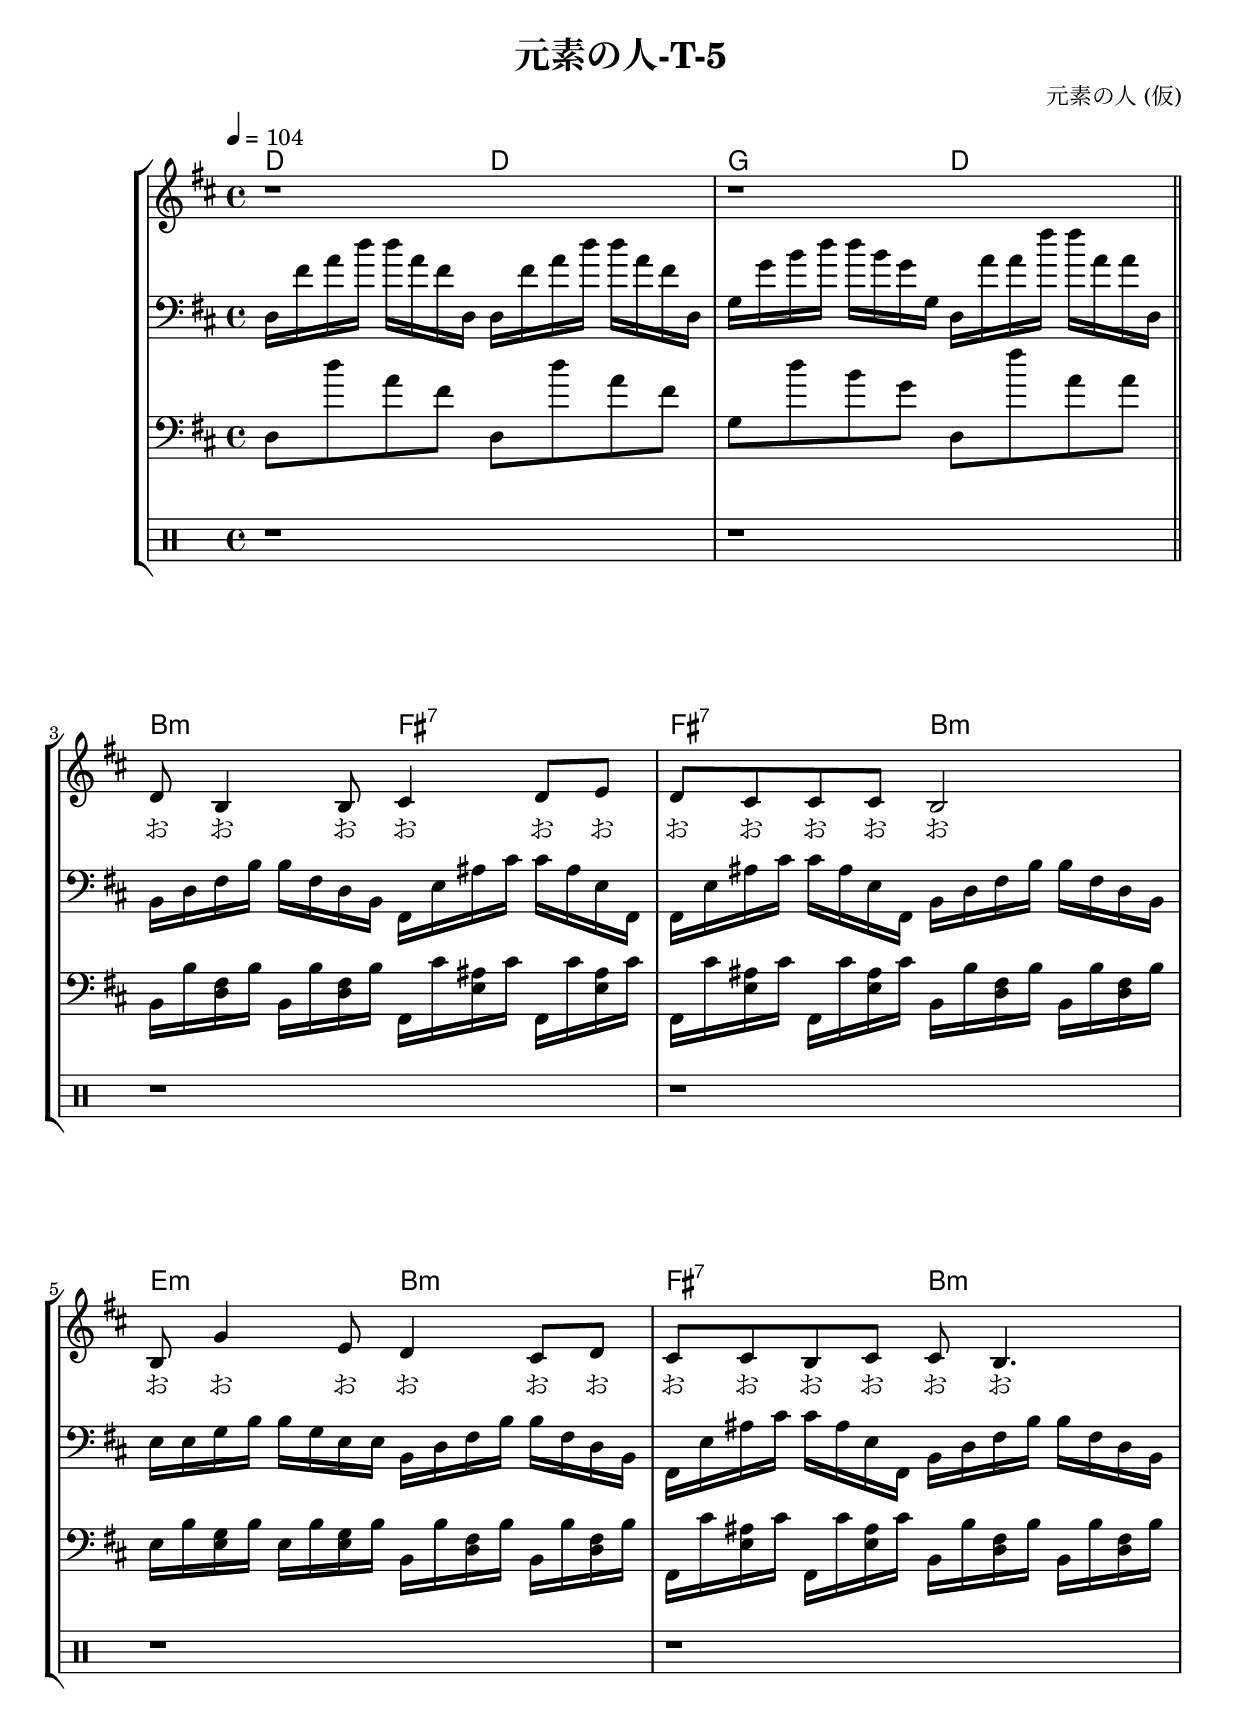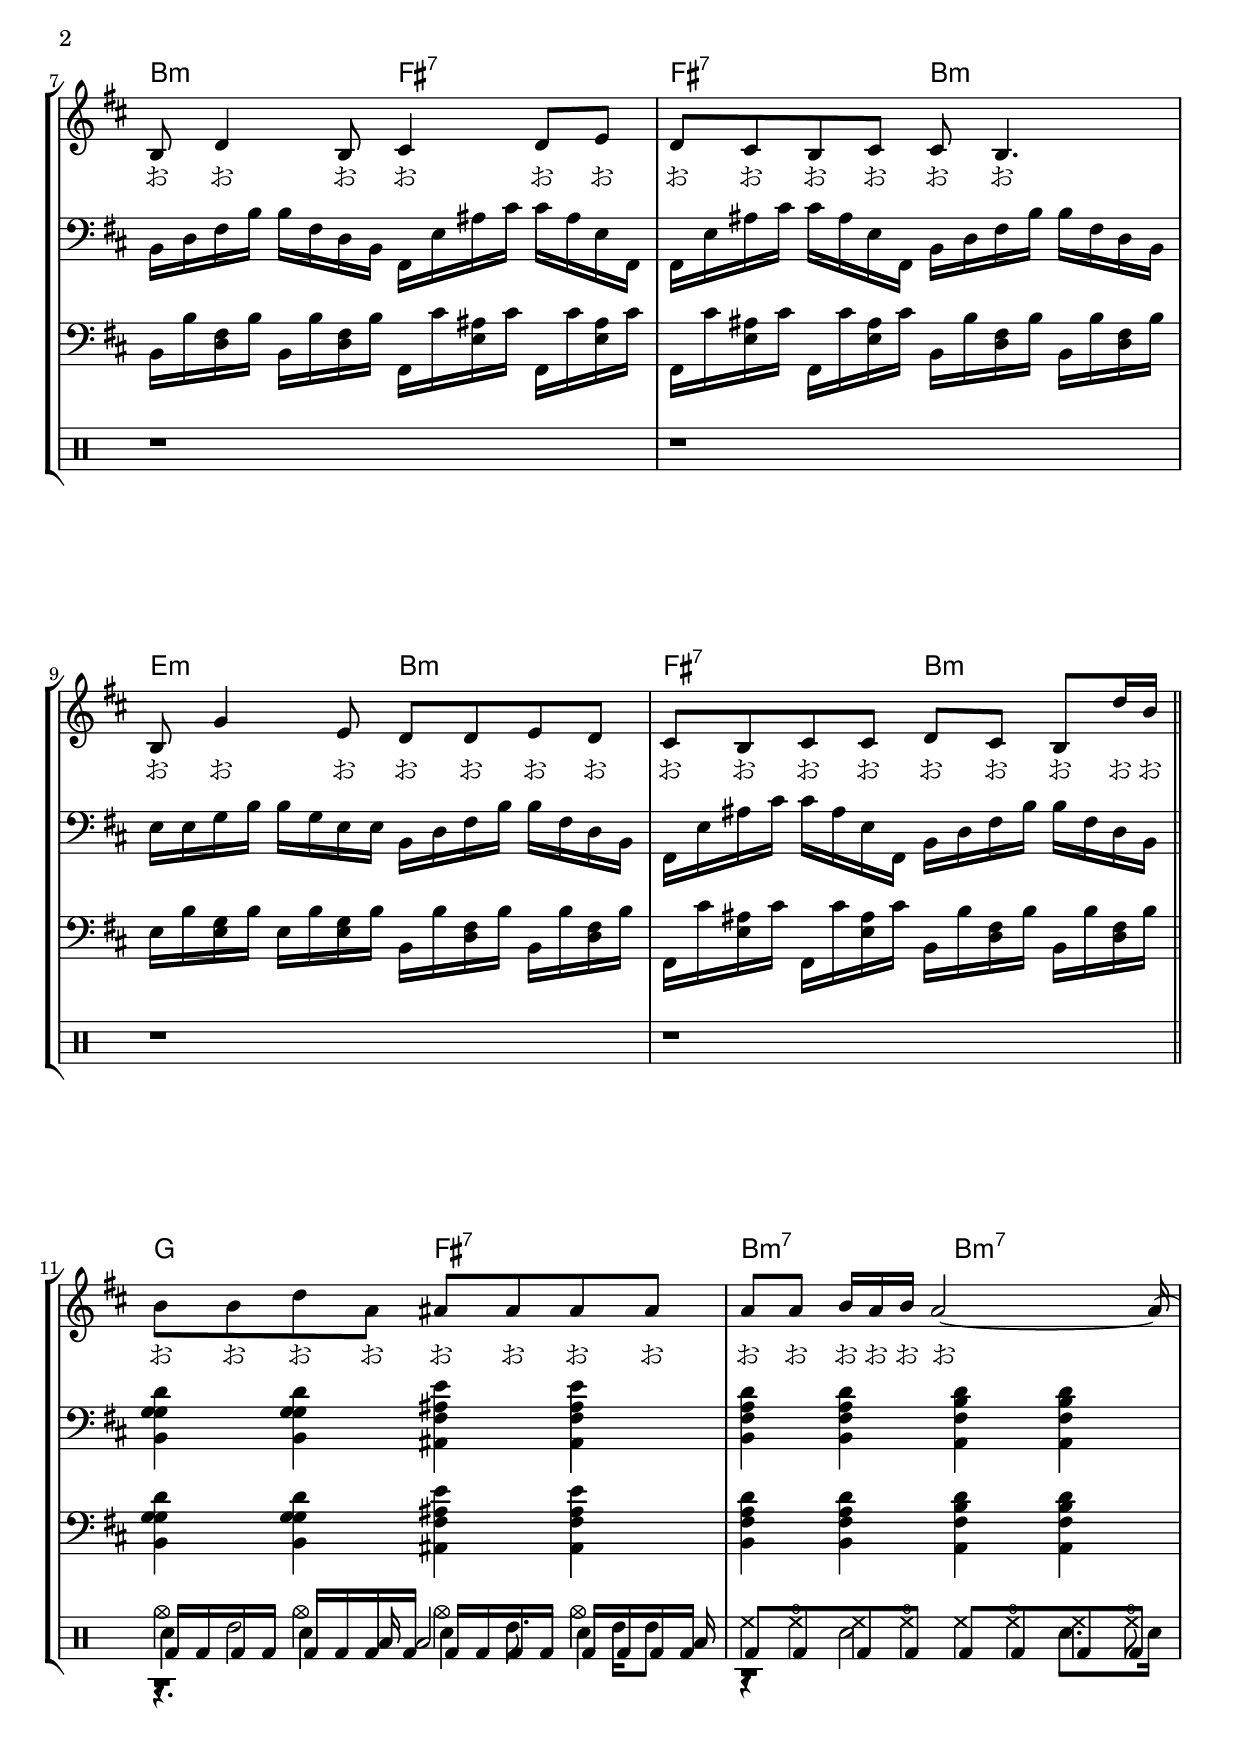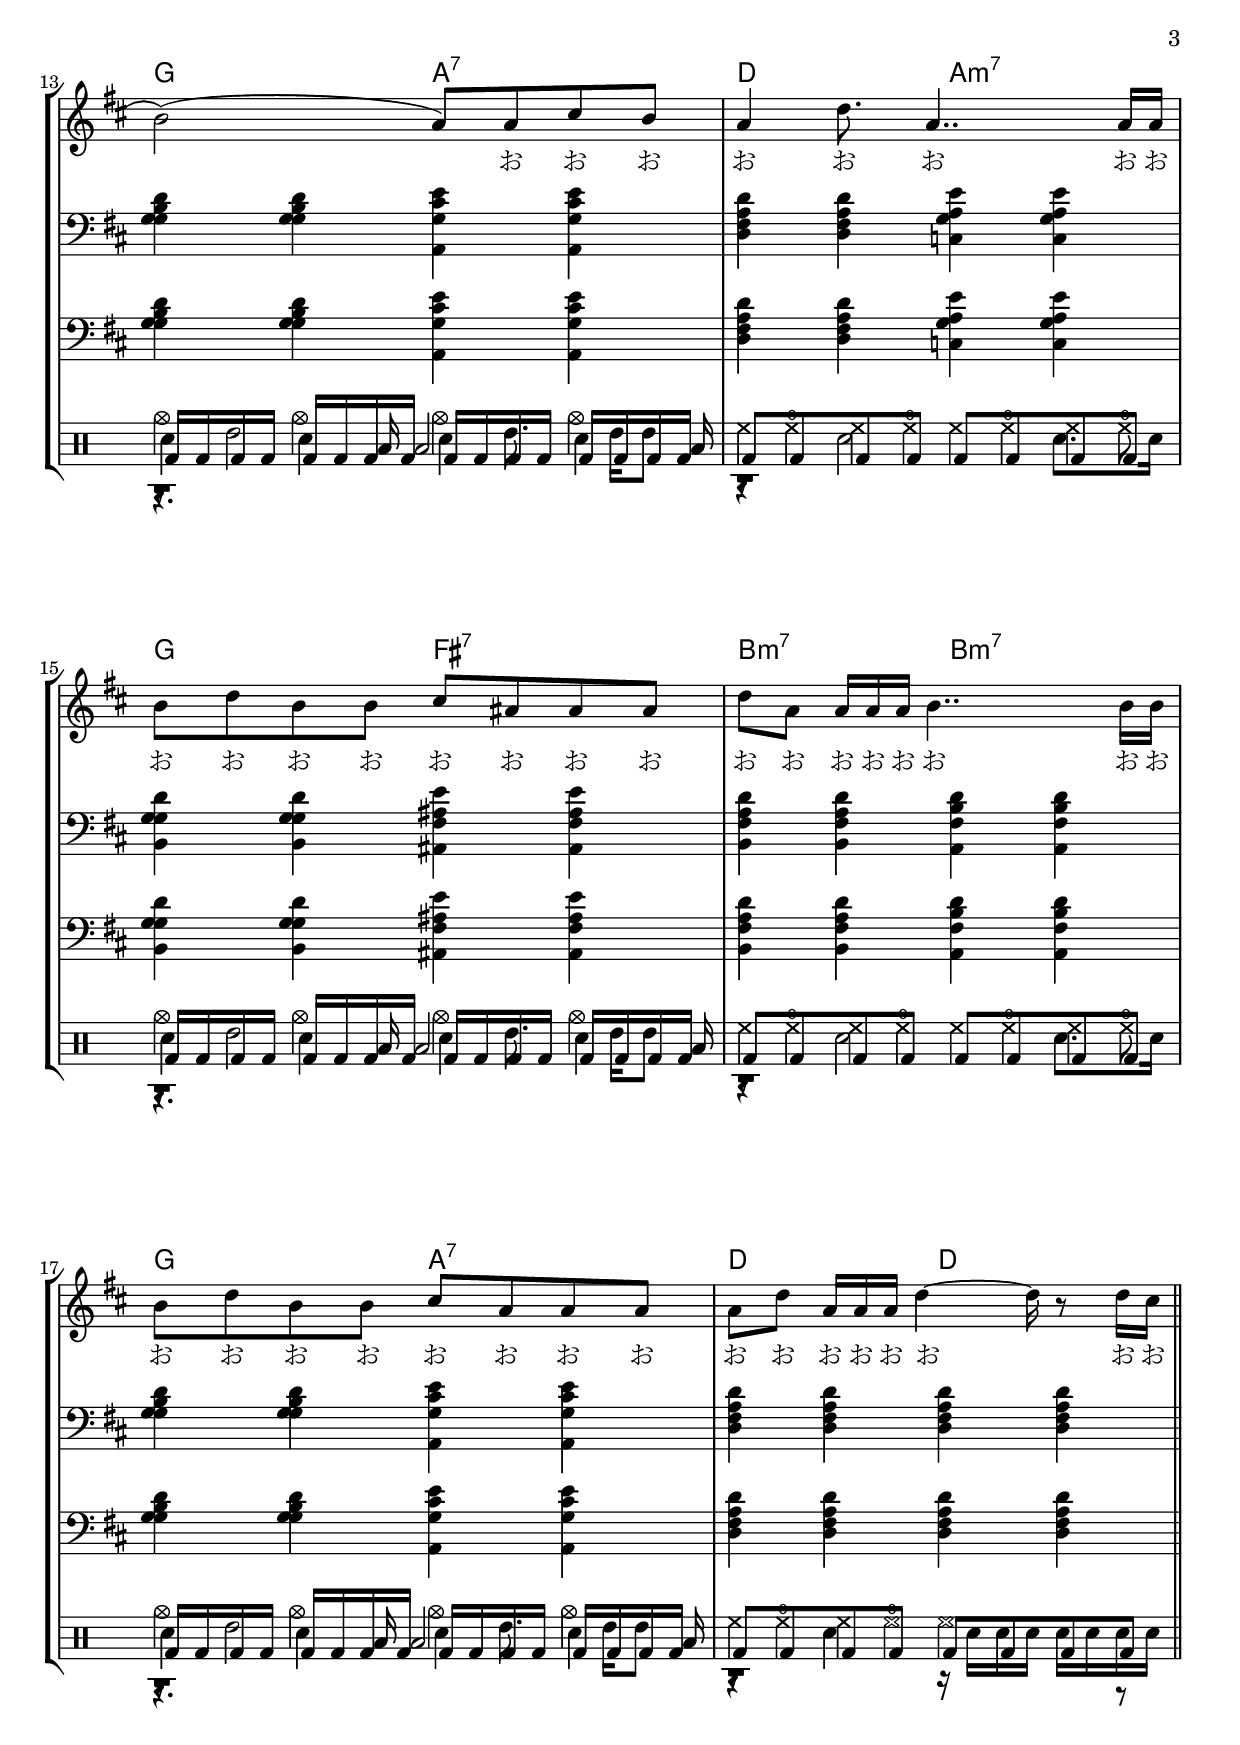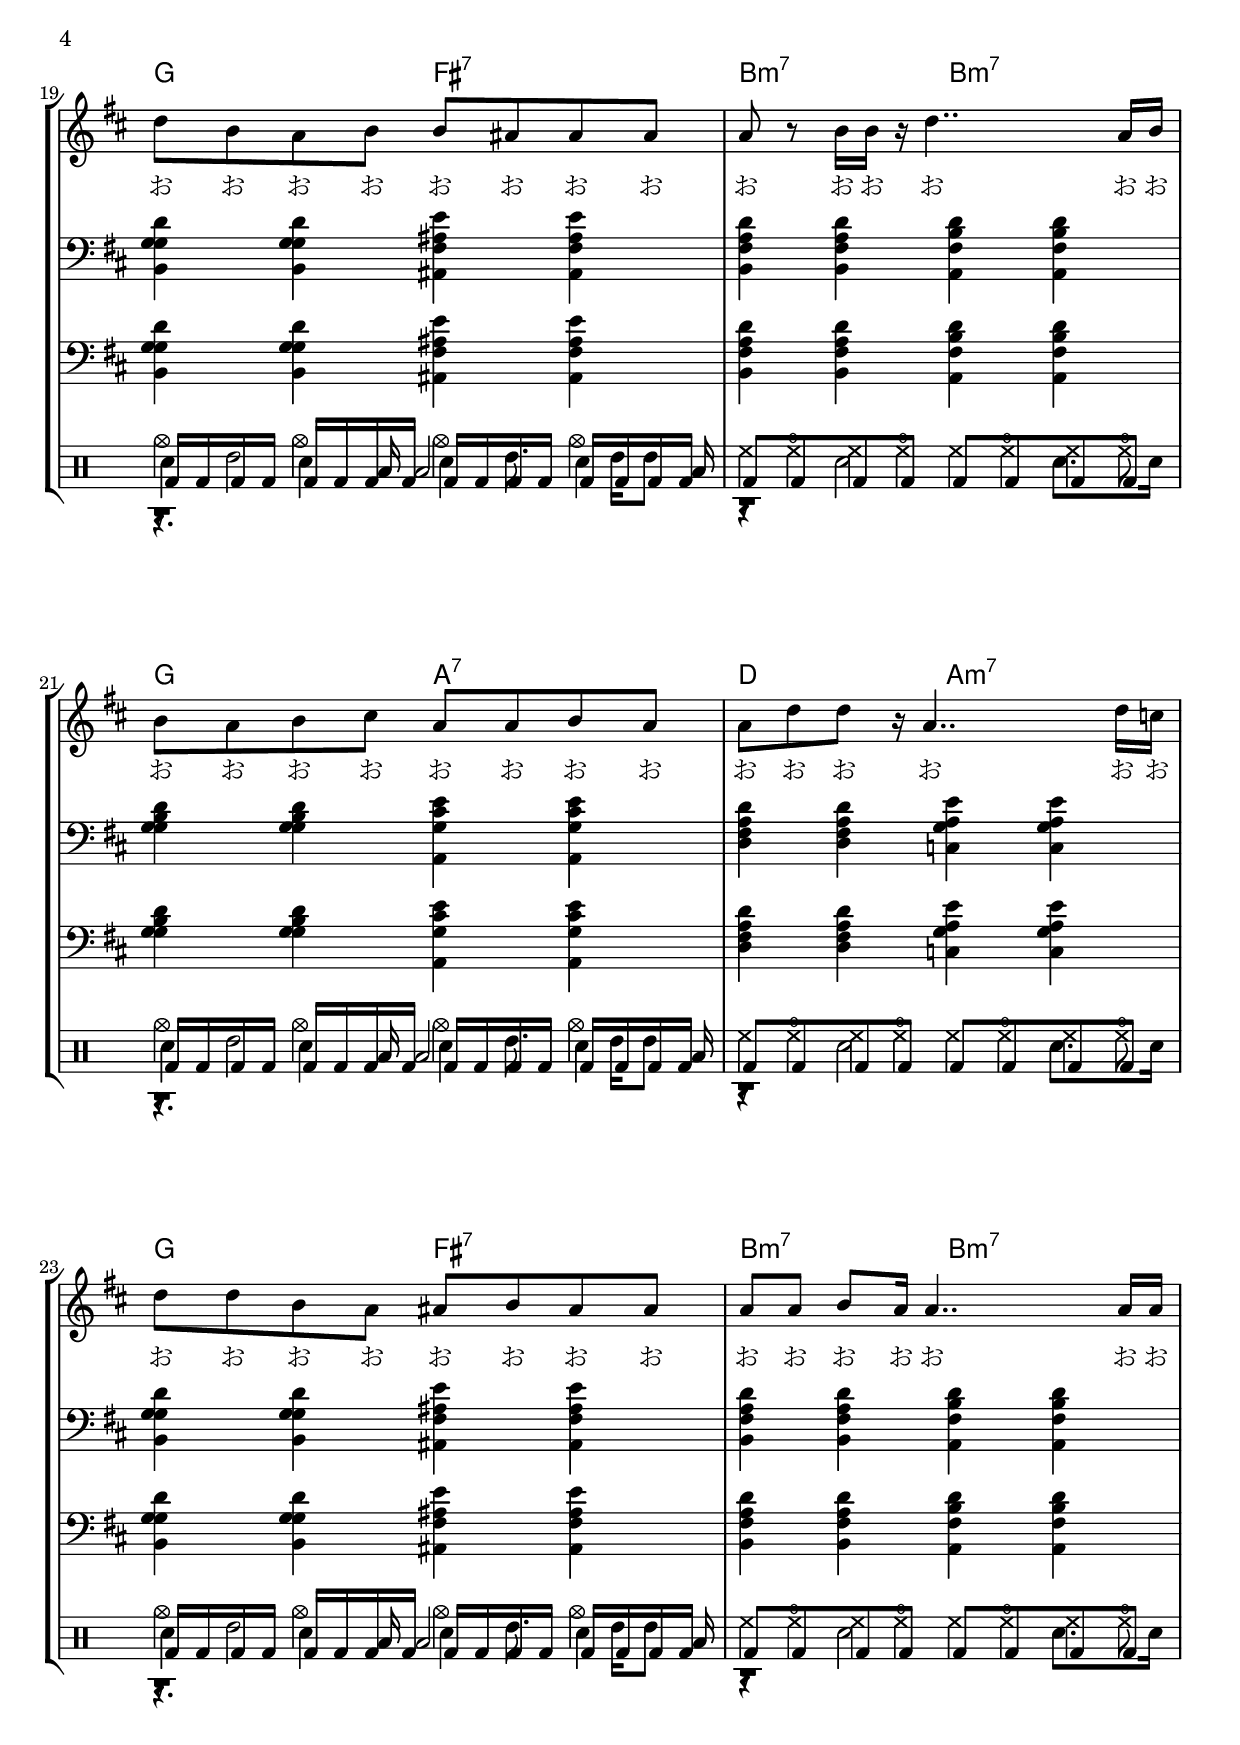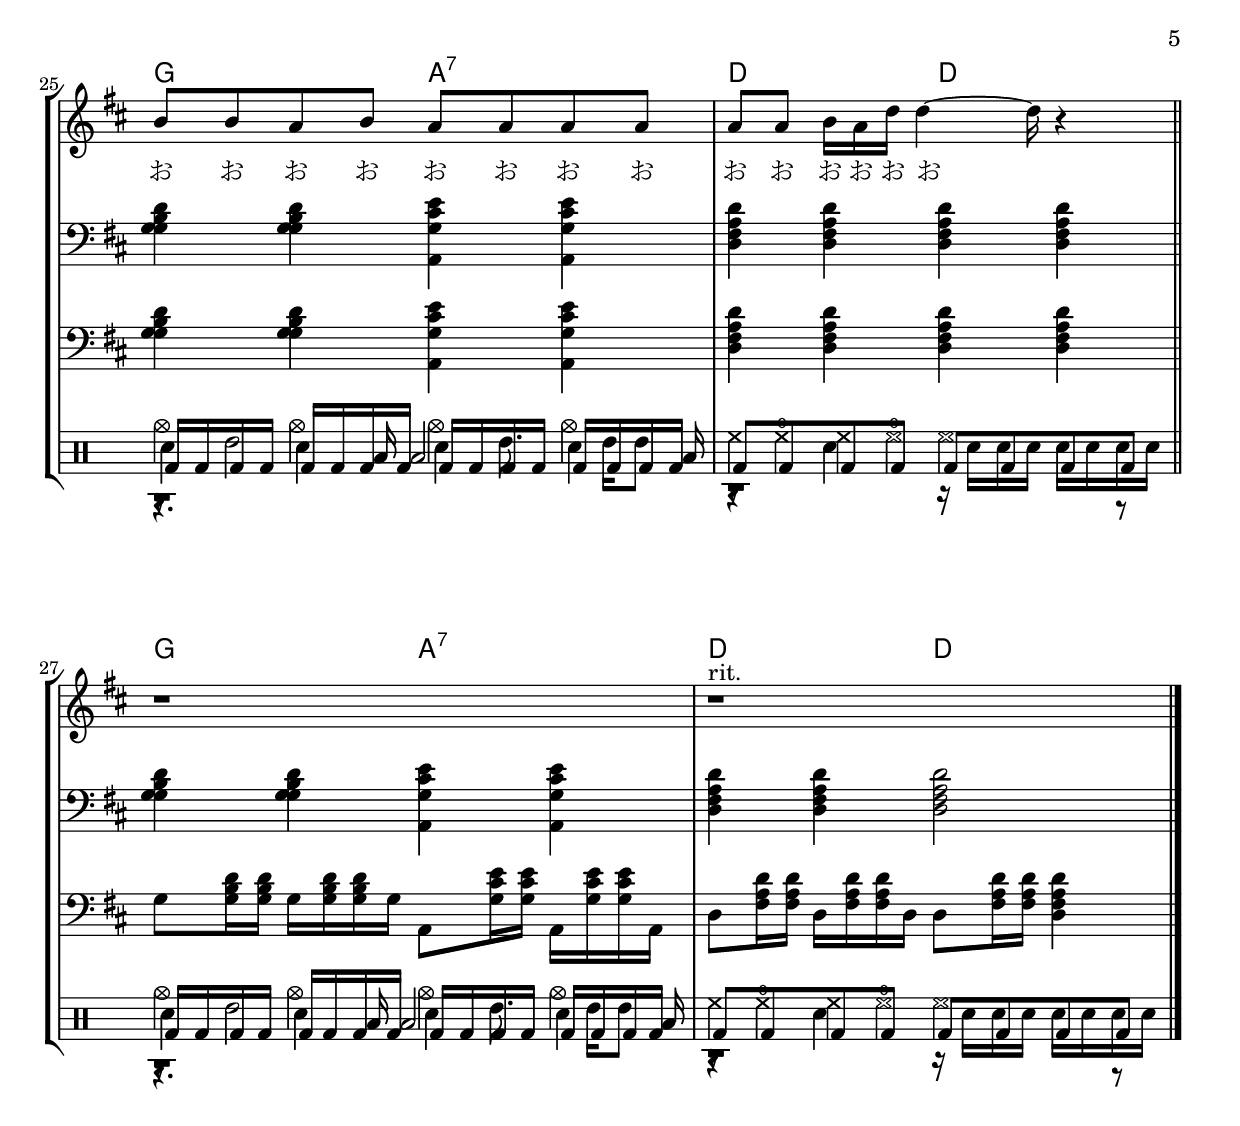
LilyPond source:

\version "2.12.1"

\header {
	title = \markup {元素の人-T-5}
	composer = \markup \center-column {"元素の人 (仮)"}
}

harmony = \chordmode {
	d2 d g d 

	b:m fis:7 fis:7 b:m e:m b:m fis:7 b:m b:m fis:7 fis:7 b:m e:m b:m fis:7 b:m 

	g fis:7 b:min7 b:min7 g a:7 d a:min7 g fis:7 b:min7 b:min7 g a:7 d d 

	g fis:7 b:min7 b:min7 g a:7 d a:min7 g fis:7 b:min7 b:min7 g a:7 d d 

	g a:7 d d 
}

melody = {
	\key d \major
	\tempo 4 = 104
	r1 | r1   
	\set Staff.midiInstrument = #"Electric Bass (pick)"
	 d'8  b4  b8  cis'4  d'8  e'8 
	d'8  cis'8  cis'8  cis'8  b2 
	b8  g'4  e'8  d'4  cis'8  d'8 
	cis'8  cis'8  b8  cis'8  cis'8  b4. 
	b8  d'4  b8  cis'4  d'8  e'8 
	d'8  cis'8  b8  cis'8  cis'8  b4. 
	b8  g'4  e'8  d'8  d'8  e'8  d'8 
	cis'8  b8  cis'8  cis'8  d'8  cis'8  b8  	\set Staff.midiInstrument = #"Electric Bass (pick)"
	d''16  b'16 
	b'8  b'8  d''8  a'8  ais'8  ais'8  ais'8  ais'8 
	a'8  a'8  b'16  a'16  b'16  a'2~a'16 
	(b'2)  (a'8)  a'8  cis''8  b'8 
	a'4  d''8.  a'4..  a'16  a'16 
	b'8  d''8  b'8  b'8  cis''8  ais'8  ais'8  ais'8 
	d''8  a'8  a'16  a'16  a'16  b'4..  b'16  b'16 
	b'8  d''8  b'8  b'8  cis''8  a'8  a'8  a'8 
	a'8  d''8  a'16  a'16  a'16  d''4~d''16  	r8 	\set Staff.midiInstrument = #"Electric Bass (pick)"
	d''16  cis''16 
	d''8  b'8  a'8  b'8  b'8  ais'8  ais'8  ais'8 
	a'8  r8  b'16  b'16  r16  d''4..  a'16  b'16 
	b'8  a'8  b'8  cis''8  a'8  a'8  b'8  a'8 
	a'8  d''8  d''8  r16  a'4..  d''16  c''16 
	d''8  d''8  b'8  a'8  ais'8  b'8  ais'8  ais'8 
	a'8  a'8  b'8  a'16  a'4..  a'16  a'16 
	b'8  b'8  a'8  b'8  a'8  a'8  a'8  a'8 
	a'8  a'8  b'16  a'16  d''16  d''4~d''16  	r4 	r1 | r1^"rit." \bar "|."
}

words = \lyricmode {
	
	お  お  お  お  お  お  お  お  お  お  お  お  お  お  お  お  お  お  お  お  お  お  お  お  お  お  お  お  お  お  お  お  お  お  お  お  お  お  お  お  お  お  お  お  お  お  お  お  お  
	お  お  お  お  お  お  お  お  お  お  お  お  お  お  お  お  お  お  お  お  お  お  お  お  お  お  お  お  お  お  お  お  お  お  お  お  お  お  お  お  お  お  お  お  お  お  お  お  お  お  お  お  お  お  
	お  お  お  お  お  お  お  お  お  お  お  お  お  お  お  お  お  お  お  お  お  お  お  お  お  お  お  お  お  お  お  お  お  お  お  お  お  お  お  お  お  お  お  お  お  お  お  お  お  お  お  お  お  お  お  お  お  お  お  
	
}

tempochange = {
	\tempo 4 = 104
	r1 | r1 \bar "||"
	\tempo 4 = 104
	r1 | r1 | r1 | r1 | r1 | r1 | r1 | r1 \bar "||"
	\tempo 4 = 104
	r1 | r1 | r1 | r1 | r1 | r1 | r1 | r1 \bar "||"
	\tempo 4 = 104
	r1 | r1 | r1 | r1 | r1 | r1 | r1 | r1 \bar "||"
	\tempo 4 = 104
	r1 | \tempo 4 = 78 r2 \tempo 4 = 69 r2 \bar "|."
}

mainacc = {
	\clef bass
	\set Staff.midiInstrument = #"Lead 1 (square)"
	\key d \major
	\tempo 4 = 104
	d16 fis' a' d'' d'' a' fis' d
	d16 fis' a' d'' d'' a' fis' d
	g16 g' b' d'' d'' b' g' g
	d16 a' a' fis'' fis'' a' a' d
	\bar "||"

	\set Staff.midiInstrument = #"Lead 1 (square)"
	b,16 d fis b b fis d b,
	fis,16 e ais cis' cis' ais e fis,
	fis,16 e ais cis' cis' ais e fis,
	b,16 d fis b b fis d b,
	e16 e g b b g e e
	b,16 d fis b b fis d b,
	fis,16 e ais cis' cis' ais e fis,
	b,16 d fis b b fis d b,
	b,16 d fis b b fis d b,
	fis,16 e ais cis' cis' ais e fis,
	fis,16 e ais cis' cis' ais e fis,
	b,16 d fis b b fis d b,
	e16 e g b b g e e
	b,16 d fis b b fis d b,
	fis,16 e ais cis' cis' ais e fis,
	b,16 d fis b b fis d b,
	\bar "||"

	\set Staff.midiInstrument = #"Electric Guitar (clean)"
	<b, g g d'>4 <b, g g d'>4
	<ais, fis ais e'>4 <ais, fis ais e'>4
	<b, fis a d'>4 <b, fis a d'>4
	<a, fis b d'>4 <a, fis b d'>4
	<g g b d'>4 <g g b d'>4
	<a, g cis' e'>4 <a, g cis' e'>4
	<d fis a d'>4 <d fis a d'>4
	<c g a e'>4 <c g a e'>4
	<b, g g d'>4 <b, g g d'>4
	<ais, fis ais e'>4 <ais, fis ais e'>4
	<b, fis a d'>4 <b, fis a d'>4
	<a, fis b d'>4 <a, fis b d'>4
	<g g b d'>4 <g g b d'>4
	<a, g cis' e'>4 <a, g cis' e'>4
	<d fis a d'>4 <d fis a d'>4
	<d fis a d'>4 <d fis a d'>4
	\bar "||"

	\set Staff.midiInstrument = #"Electric Guitar (clean)"
	<b, g g d'>4 <b, g g d'>4
	<ais, fis ais e'>4 <ais, fis ais e'>4
	<b, fis a d'>4 <b, fis a d'>4
	<a, fis b d'>4 <a, fis b d'>4
	<g g b d'>4 <g g b d'>4
	<a, g cis' e'>4 <a, g cis' e'>4
	<d fis a d'>4 <d fis a d'>4
	<c g a e'>4 <c g a e'>4
	<b, g g d'>4 <b, g g d'>4
	<ais, fis ais e'>4 <ais, fis ais e'>4
	<b, fis a d'>4 <b, fis a d'>4
	<a, fis b d'>4 <a, fis b d'>4
	<g g b d'>4 <g g b d'>4
	<a, g cis' e'>4 <a, g cis' e'>4
	<d fis a d'>4 <d fis a d'>4
	<d fis a d'>4 <d fis a d'>4
	\bar "||"

	\set Staff.midiInstrument = #"Electric Guitar (clean)"
	<g g b d'>4 <g g b d'>4
	<a, g cis' e'>4 <a, g cis' e'>4
	<d fis a d'>4 <d fis a d'>4
	<d fis a d'>2
	\bar "|."
}

subacc = {
	\clef bass
	\set Staff.midiInstrument = #"orchestral strings"
	\key d \major
	\tempo 4 = 104
	d8 d'' a' fis'
	d8 d'' a' fis'
	g8 d'' b' g'
	d8 fis'' a' a'
	\bar "||"

	\set Staff.midiInstrument = #"FX 4 (atmosphere)"
	b,16 b <d fis> b b, b <d fis> b
	fis,16 cis' <e ais> cis' fis, cis' <e ais> cis'
	fis,16 cis' <e ais> cis' fis, cis' <e ais> cis'
	b,16 b <d fis> b b, b <d fis> b
	e16 b <e g> b e b <e g> b
	b,16 b <d fis> b b, b <d fis> b
	fis,16 cis' <e ais> cis' fis, cis' <e ais> cis'
	b,16 b <d fis> b b, b <d fis> b
	b,16 b <d fis> b b, b <d fis> b
	fis,16 cis' <e ais> cis' fis, cis' <e ais> cis'
	fis,16 cis' <e ais> cis' fis, cis' <e ais> cis'
	b,16 b <d fis> b b, b <d fis> b
	e16 b <e g> b e b <e g> b
	b,16 b <d fis> b b, b <d fis> b
	fis,16 cis' <e ais> cis' fis, cis' <e ais> cis'
	b,16 b <d fis> b b, b <d fis> b
	\bar "||"

	\set Staff.midiInstrument = #"Rock Organ"
	<b, g g d'>4 <b, g g d'>4
	<ais, fis ais e'>4 <ais, fis ais e'>4
	<b, fis a d'>4 <b, fis a d'>4
	<a, fis b d'>4 <a, fis b d'>4
	<g g b d'>4 <g g b d'>4
	<a, g cis' e'>4 <a, g cis' e'>4
	<d fis a d'>4 <d fis a d'>4
	<c g a e'>4 <c g a e'>4
	<b, g g d'>4 <b, g g d'>4
	<ais, fis ais e'>4 <ais, fis ais e'>4
	<b, fis a d'>4 <b, fis a d'>4
	<a, fis b d'>4 <a, fis b d'>4
	<g g b d'>4 <g g b d'>4
	<a, g cis' e'>4 <a, g cis' e'>4
	<d fis a d'>4 <d fis a d'>4
	<d fis a d'>4 <d fis a d'>4
	\bar "||"

	\set Staff.midiInstrument = #"Tinkle Bell"
	<b, g g d'>4 <b, g g d'>4
	<ais, fis ais e'>4 <ais, fis ais e'>4
	<b, fis a d'>4 <b, fis a d'>4
	<a, fis b d'>4 <a, fis b d'>4
	<g g b d'>4 <g g b d'>4
	<a, g cis' e'>4 <a, g cis' e'>4
	<d fis a d'>4 <d fis a d'>4
	<c g a e'>4 <c g a e'>4
	<b, g g d'>4 <b, g g d'>4
	<ais, fis ais e'>4 <ais, fis ais e'>4
	<b, fis a d'>4 <b, fis a d'>4
	<a, fis b d'>4 <a, fis b d'>4
	<g g b d'>4 <g g b d'>4
	<a, g cis' e'>4 <a, g cis' e'>4
	<d fis a d'>4 <d fis a d'>4
	<d fis a d'>4 <d fis a d'>4
	\bar "||"

	\set Staff.midiInstrument = #"Rock Organ"
	g8 <g b d'>16 <g b d'>16   g16 <g b d'>16 <g b d'>16 g16
	a,8 <g cis' e'>16 <g cis' e'>16   a,16 <g cis' e'>16 <g cis' e'>16 a,16
	d8 <fis a d'>16 <fis a d'>16   d16 <fis a d'>16 <fis a d'>16 d16
	d8 <fis a d'>16 <fis a d'>16 <d fis a d'>4
	\bar "|."
}

percA = {
	\drummode {
	r1 |r1 \bar "||"
	r1 |r1 |r1 |r1 |r1 |r1 |r1 |r1 \bar "||"
	r1  |hh4 hh4 hh4 hh4  |r1  |hh4 hh4 hh4 hh4  |r1  |hh4 hh4 hh4 hh4  |r1  |hh4 hh4 hh2  \bar "||"
	r1  |hh4 hh4 hh4 hh4  |r1  |hh4 hh4 hh4 hh4  |r1  |hh4 hh4 hh4 hh4  |r1  |hh4 hh4 hh2  \bar "||"
	r1  |hh4 hh4 hh2  \bar "|."
	}
}

percB = {
	\drummode {
	r1 |r1 \bar "||"
	r1 |r1 |r1 |r1 |r1 |r1 |r1 |r1 \bar "||"
	sn4 sn4 sn4 sn4  |r4 sn2 sn8. sn16  |sn4 sn4 sn4 sn4  |r4 sn2 sn8. sn16  |sn4 sn4 sn4 sn4  |r4 sn2 sn8. sn16  |sn4 sn4 sn4 sn4  |r4 sn4 r16 sn16 sn16 sn16 sn16 sn16 sn16 sn16  \bar "||"
	sn4 sn4 sn4 sn4  |r4 sn2 sn8. sn16  |sn4 sn4 sn4 sn4  |r4 sn2 sn8. sn16  |sn4 sn4 sn4 sn4  |r4 sn2 sn8. sn16  |sn4 sn4 sn4 sn4  |r4 sn4 r16 sn16 sn16 sn16 sn16 sn16 sn16 sn16  \bar "||"
	sn4 sn4 sn4 sn4  |r4 sn4 r16 sn16 sn16 sn16 sn16 sn16 sn16 sn16  \bar "|."
	}
}

percC = {
	\drummode {
	r1 |r1 \bar "||"
	r1 |r1 |r1 |r1 |r1 |r1 |r1 |r1 \bar "||"
	bd16 bd16 bd16 bd16 bd16 bd16 bd16 bd16 bd16 bd16 bd16 bd16 bd16 bd16 bd16 bd16  |bd8 bd8 bd8 bd8 bd8 bd8 bd8 bd8  |bd16 bd16 bd16 bd16 bd16 bd16 bd16 bd16 bd16 bd16 bd16 bd16 bd16 bd16 bd16 bd16  |bd8 bd8 bd8 bd8 bd8 bd8 bd8 bd8  |bd16 bd16 bd16 bd16 bd16 bd16 bd16 bd16 bd16 bd16 bd16 bd16 bd16 bd16 bd16 bd16  |bd8 bd8 bd8 bd8 bd8 bd8 bd8 bd8  |bd16 bd16 bd16 bd16 bd16 bd16 bd16 bd16 bd16 bd16 bd16 bd16 bd16 bd16 bd16 bd16  |bd8 bd8 bd8 bd8 bd8 bd8 bd8 bd8  \bar "||"
	bd16 bd16 bd16 bd16 bd16 bd16 bd16 bd16 bd16 bd16 bd16 bd16 bd16 bd16 bd16 bd16  |bd8 bd8 bd8 bd8 bd8 bd8 bd8 bd8  |bd16 bd16 bd16 bd16 bd16 bd16 bd16 bd16 bd16 bd16 bd16 bd16 bd16 bd16 bd16 bd16  |bd8 bd8 bd8 bd8 bd8 bd8 bd8 bd8  |bd16 bd16 bd16 bd16 bd16 bd16 bd16 bd16 bd16 bd16 bd16 bd16 bd16 bd16 bd16 bd16  |bd8 bd8 bd8 bd8 bd8 bd8 bd8 bd8  |bd16 bd16 bd16 bd16 bd16 bd16 bd16 bd16 bd16 bd16 bd16 bd16 bd16 bd16 bd16 bd16  |bd8 bd8 bd8 bd8 bd8 bd8 bd8 bd8  \bar "||"
	bd16 bd16 bd16 bd16 bd16 bd16 bd16 bd16 bd16 bd16 bd16 bd16 bd16 bd16 bd16 bd16  |bd8 bd8 bd8 bd8 bd8 bd8 bd8 bd8  \bar "|."
	}
}

percD = {
	\drummode {
	r1 |r1 \bar "||"
	r1 |r1 |r1 |r1 |r1 |r1 |r1 |r1 \bar "||"
	r1  |r8 hho4 hho4 hho4 hho8  |r1  |r8 hho4 hho4 hho4 hho8  |r1  |r8 hho4 hho4 hho4 hho8  |r1  |r8 hho4 hho2 r8  \bar "||"
	r1  |r8 hho4 hho4 hho4 hho8  |r1  |r8 hho4 hho4 hho4 hho8  |r1  |r8 hho4 hho4 hho4 hho8  |r1  |r8 hho4 hho2 r8  \bar "||"
	r1  |r8 hho4 hho2 r8  \bar "|."
	}
}

percE = {
	\drummode {
	r1 |r1 \bar "||"
	r1 |r1 |r1 |r1 |r1 |r1 |r1 |r1 \bar "||"
	cymc4 cymc4 cymc4 cymc4  |r1 |cymc4 cymc4 cymc4 cymc4  |r1 |cymc4 cymc4 cymc4 cymc4  |r1 |cymc4 cymc4 cymc4 cymc4  |r1 \bar "||"
	cymc4 cymc4 cymc4 cymc4  |r1 |cymc4 cymc4 cymc4 cymc4  |r1 |cymc4 cymc4 cymc4 cymc4  |r1 |cymc4 cymc4 cymc4 cymc4  |r1 \bar "||"
	cymc4 cymc4 cymc4 cymc4  |r1 \bar "|."
	}
}

percF = {
	\drummode {
	r1 | r1 \bar "||"
	r1 | r1 | r1 | r1 | r1 | r1 | r1 | r1 \bar "||"
	r8 tommh2 tommh8. tommh16 tommh8  |r1 |r8 tommh2 tommh8. tommh16 tommh8  |r1 |r8 tommh2 tommh8. tommh16 tommh8  |r1 |r8 tommh2 tommh8. tommh16 tommh8  |r1 \bar "||"
	r8 tommh2 tommh8. tommh16 tommh8  |r1 |r8 tommh2 tommh8. tommh16 tommh8  |r1 |r8 tommh2 tommh8. tommh16 tommh8  |r1 |r8 tommh2 tommh8. tommh16 tommh8  |r1 \bar "||"
	r8 tommh2 tommh8. tommh16 tommh8  |r1 \bar "|."
	}
}

percG = {
	\drummode {
	r1 | r1 \bar "||"
	r1 | r1 | r1 | r1 | r1 | r1 | r1 | r1 \bar "||"
	r4. toml16 toml2 toml16  |r1 |r4. toml16 toml2 toml16  |r1 |r4. toml16 toml2 toml16  |r1 |r4. toml16 toml2 toml16  |r1 \bar "||"
	r4. toml16 toml2 toml16  |r1 |r4. toml16 toml2 toml16  |r1 |r4. toml16 toml2 toml16  |r1 |r4. toml16 toml2 toml16  |r1 \bar "||"
	r4. toml16 toml2 toml16  |r1 \bar "|."
	}
}

\score {
	<<
		\new StaffGroup <<
			\new ChordNames {\harmony}
			\new Voice = "melody" {\melody}
			\new Lyrics \lyricsto "melody" \words
			\new Staff = "mainacc" {\mainacc}
			\new Staff = "subacc" {\subacc}
			\new DrumStaff <<
				\new DrumVoice {\percA}
				\new DrumVoice {\percB}
				\new DrumVoice {\percC}
				\new DrumVoice {\percD}
				\new DrumVoice {\percE}
				\new DrumVoice {\percF}
				\new DrumVoice {\percG}
			>>
		>>
	>>
	\layout { }
}
